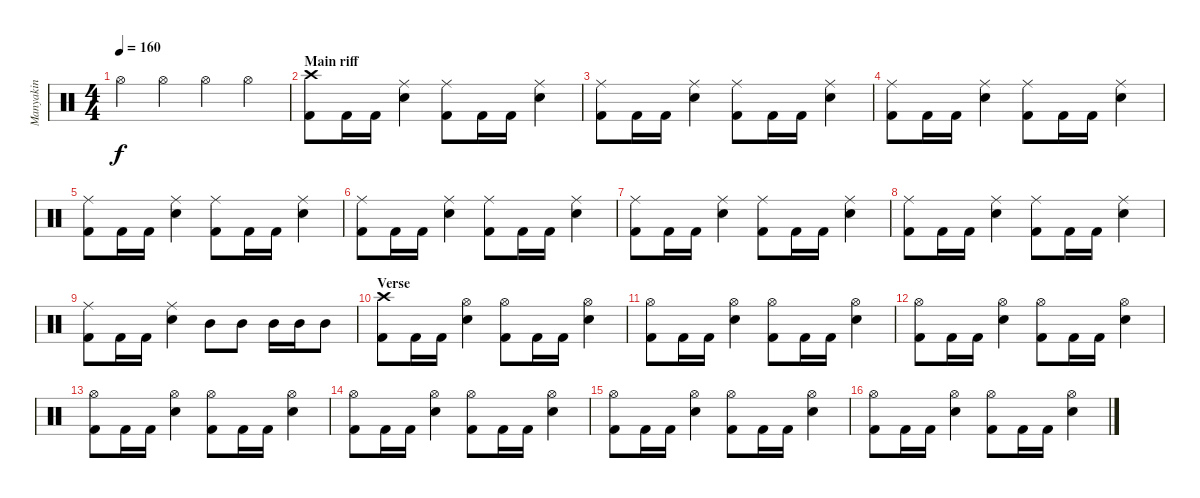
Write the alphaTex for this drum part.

\track ("Manyakin" "Manyakin") {instrument percussion}
\staff {score}
\articulation defaults
\ts (4 4)
\tempo 160
\clef neutral
\ks c "Hi-Hat (open)".4{dy f} "Hi-Hat (open)".4 "Hi-Hat (open)".4 "Hi-Hat (open)".4
|
\section ("" "Main riff")
("Kick (hit) 2" "Crash high (hit)").8 "Kick (hit) 2".16 "Kick (hit) 2".16 ("Snare (hit) 2" "Ride (middle)").4 ("Kick (hit) 2" "Ride (middle)").8 "Kick (hit) 2".16 "Kick (hit) 2".16 ("Snare (hit) 2" "Ride (middle)").4 |
("Kick (hit) 2" "Ride (middle)").8 "Kick (hit) 2".16 "Kick (hit) 2".16 ("Snare (hit) 2" "Ride (middle)").4 ("Kick (hit) 2" "Ride (middle)").8 "Kick (hit) 2".16 "Kick (hit) 2".16 ("Snare (hit) 2" "Ride (middle)").4 |
("Kick (hit) 2" "Ride (middle)").8 "Kick (hit) 2".16 "Kick (hit) 2".16 ("Snare (hit) 2" "Ride (middle)").4 ("Kick (hit) 2" "Ride (middle)").8 "Kick (hit) 2".16 "Kick (hit) 2".16 ("Snare (hit) 2" "Ride (middle)").4 |
("Kick (hit) 2" "Ride (middle)").8 "Kick (hit) 2".16 "Kick (hit) 2".16 ("Snare (hit) 2" "Ride (middle)").4 ("Kick (hit) 2" "Ride (middle)").8 "Kick (hit) 2".16 "Kick (hit) 2".16 ("Snare (hit) 2" "Ride (middle)").4 |
("Kick (hit) 2" "Ride (middle)").8 "Kick (hit) 2".16 "Kick (hit) 2".16 ("Snare (hit) 2" "Ride (middle)").4 ("Kick (hit) 2" "Ride (middle)").8 "Kick (hit) 2".16 "Kick (hit) 2".16 ("Snare (hit) 2" "Ride (middle)").4 |
("Kick (hit) 2" "Ride (middle)").8 "Kick (hit) 2".16 "Kick (hit) 2".16 ("Snare (hit) 2" "Ride (middle)").4 ("Kick (hit) 2" "Ride (middle)").8 "Kick (hit) 2".16 "Kick (hit) 2".16 ("Snare (hit) 2" "Ride (middle)").4 |
("Kick (hit) 2" "Ride (middle)").8 "Kick (hit) 2".16 "Kick (hit) 2".16 ("Snare (hit) 2" "Ride (middle)").4 ("Kick (hit) 2" "Ride (middle)").8 "Kick (hit) 2".16 "Kick (hit) 2".16 ("Snare (hit) 2" "Ride (middle)").4 |
("Kick (hit) 2" "Ride (middle)").8 "Kick (hit) 2".16 "Kick (hit) 2".16 ("Snare (hit) 2" "Ride (middle)").4 "Mid Tom (hit)".8 "Mid Tom (hit)".8 "Mid Tom (hit)".16 "Mid Tom (hit)".16 "Mid Tom (hit)".8 |
\section ("" "Verse")
("Kick (hit) 2" "Crash high (hit)").8 "Kick (hit) 2".16 "Kick (hit) 2".16 ("Snare (hit) 2" "Hi-Hat (open)").4 ("Kick (hit) 2" "Hi-Hat (open)").8 "Kick (hit) 2".16 "Kick (hit) 2".16 ("Snare (hit) 2" "Hi-Hat (open)").4 |
("Kick (hit) 2" "Hi-Hat (open)").8 "Kick (hit) 2".16 "Kick (hit) 2".16 ("Snare (hit) 2" "Hi-Hat (open)").4 ("Kick (hit) 2" "Hi-Hat (open)").8 "Kick (hit) 2".16 "Kick (hit) 2".16 ("Snare (hit) 2" "Hi-Hat (open)").4 |
("Kick (hit) 2" "Hi-Hat (open)").8 "Kick (hit) 2".16 "Kick (hit) 2".16 ("Snare (hit) 2" "Hi-Hat (open)").4 ("Kick (hit) 2" "Hi-Hat (open)").8 "Kick (hit) 2".16 "Kick (hit) 2".16 ("Snare (hit) 2" "Hi-Hat (open)").4 |
("Kick (hit) 2" "Hi-Hat (open)").8 "Kick (hit) 2".16 "Kick (hit) 2".16 ("Snare (hit) 2" "Hi-Hat (open)").4 ("Kick (hit) 2" "Hi-Hat (open)").8 "Kick (hit) 2".16 "Kick (hit) 2".16 ("Snare (hit) 2" "Hi-Hat (open)").4 |
("Kick (hit) 2" "Hi-Hat (open)").8 "Kick (hit) 2".16 "Kick (hit) 2".16 ("Snare (hit) 2" "Hi-Hat (open)").4 ("Kick (hit) 2" "Hi-Hat (open)").8 "Kick (hit) 2".16 "Kick (hit) 2".16 ("Snare (hit) 2" "Hi-Hat (open)").4 |
("Kick (hit) 2" "Hi-Hat (open)").8 "Kick (hit) 2".16 "Kick (hit) 2".16 ("Snare (hit) 2" "Hi-Hat (open)").4 ("Kick (hit) 2" "Hi-Hat (open)").8 "Kick (hit) 2".16 "Kick (hit) 2".16 ("Snare (hit) 2" "Hi-Hat (open)").4 |
("Kick (hit) 2" "Hi-Hat (open)").8 "Kick (hit) 2".16 "Kick (hit) 2".16 ("Snare (hit) 2" "Hi-Hat (open)").4 ("Kick (hit) 2" "Hi-Hat (open)").8 "Kick (hit) 2".16 "Kick (hit) 2".16 ("Snare (hit) 2" "Hi-Hat (open)").4
